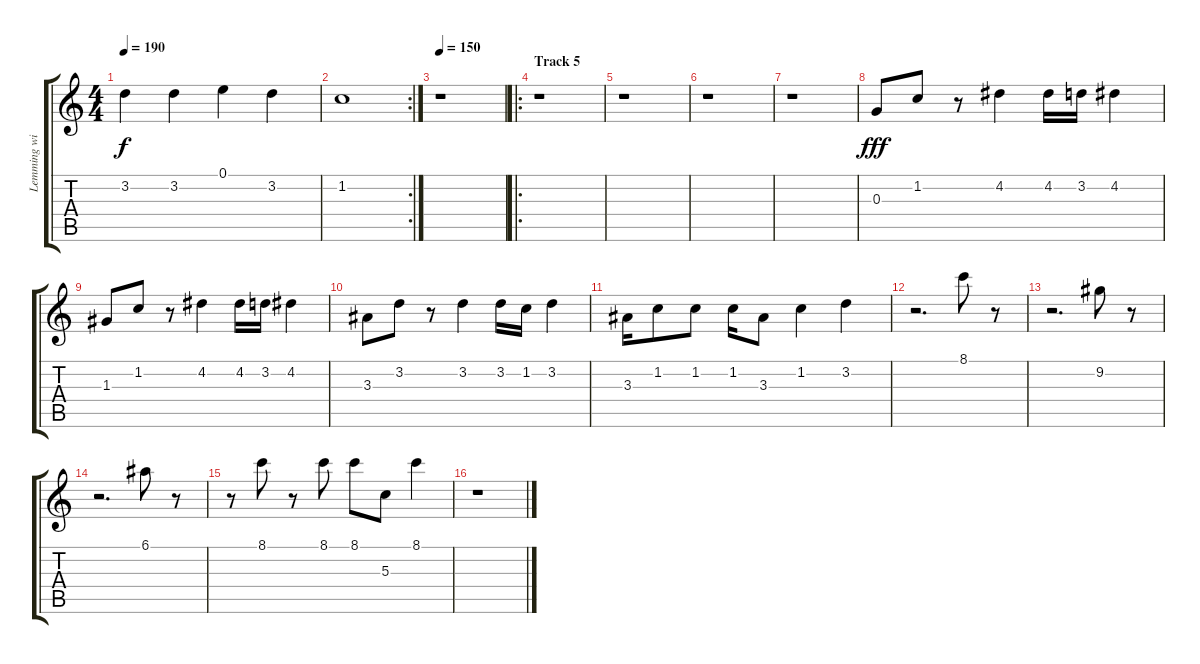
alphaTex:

\track ("Lemming with Guitar" "Lemming wi") {instrument distortionguitar}
\staff {score tabs}
\tuning (E4 B3 G3 D3 A2 E2) {hide}
\ts (4 4)
\tempo 190
\clef g2
\ks c
3.2.4{dy f} 3.2.4 0.1.4 3.2.4 |
\rc 2
1.2.1 |
\tempo 150
r.1{instrument distortionguitar} |
\ro
\section ("" "Track 5")
r.1{instrument distortionguitar} |
r.1 |
r.1 |
r.1 |
0.3.8{dy fff} 1.2.8 r.8 4.2.4 4.2.16 3.2.16 4.2.4 |
1.3.8 1.2.8 r.8 4.2.4 4.2.16 3.2.16 4.2.4 |
3.3.8 3.2.8 r.8 3.2.4 3.2.16 1.2.16 3.2.4 |
3.3.16 1.2.8 1.2.8 1.2.16 3.3.8 1.2.4 3.2.4 |
r.2{d} 8.1.8 r.8 |
r.2{d} 9.2.8 r.8 |
r.2{d} 6.1.8 r.8 |
r.8 8.1.8 r.8 8.1.8 8.1.8 5.3.8 8.1.4 |
r.1
